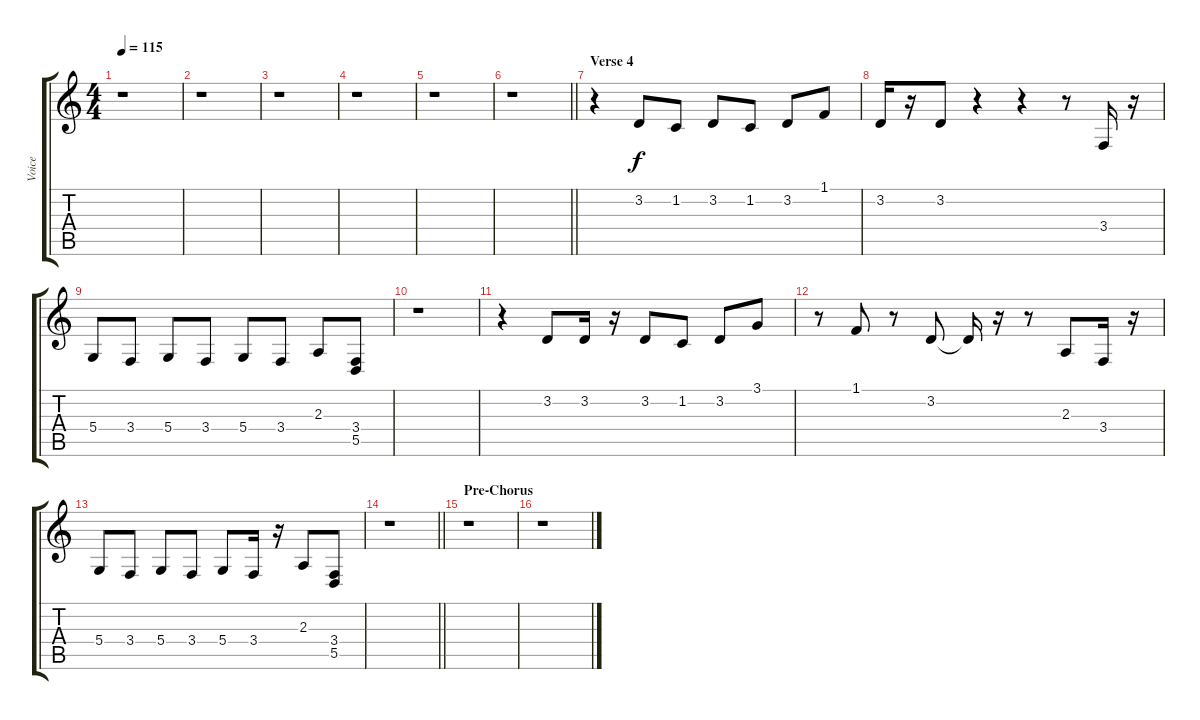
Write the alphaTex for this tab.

\track ("Voice" "Voice") {instrument altosax}
\staff {score tabs}
\tuning (E4 B3 G3 D3 A2 E2) {hide}
\ts (4 4)
\tempo 115
\clef g2
\ks c
r.1{dy f} |
r.1 |
r.1 |
r.1 |
r.1 |
\barLineRight lightlight
r.1 |
\section ("" "Verse 4")
r.4 3.2.8 1.2.8 3.2.8 1.2.8 3.2.8 1.1.8 |
3.2.16 r.16 3.2.8 r.4 r.4 r.8 3.4.16 r.16 |
5.4.8 3.4.8 5.4.8 3.4.8 5.4.8 3.4.8 2.3.8 (3.4 5.5).8 |
r.1 |
r.4 3.2.8 3.2.16 r.16 3.2.8 1.2.8 3.2.8 3.1.8 |
r.8 1.1.8 r.8 3.2.8 3.2{t}.16 r.16 r.8 2.3.8 3.4.16 r.16 |
5.4.8 3.4.8 5.4.8 3.4.8 5.4.8 3.4.16 r.16 2.3.8 (3.4 5.5).8 |
\barLineRight lightlight
r.1 |
\section ("" "Pre-Chorus")
r.1 |
r.1
